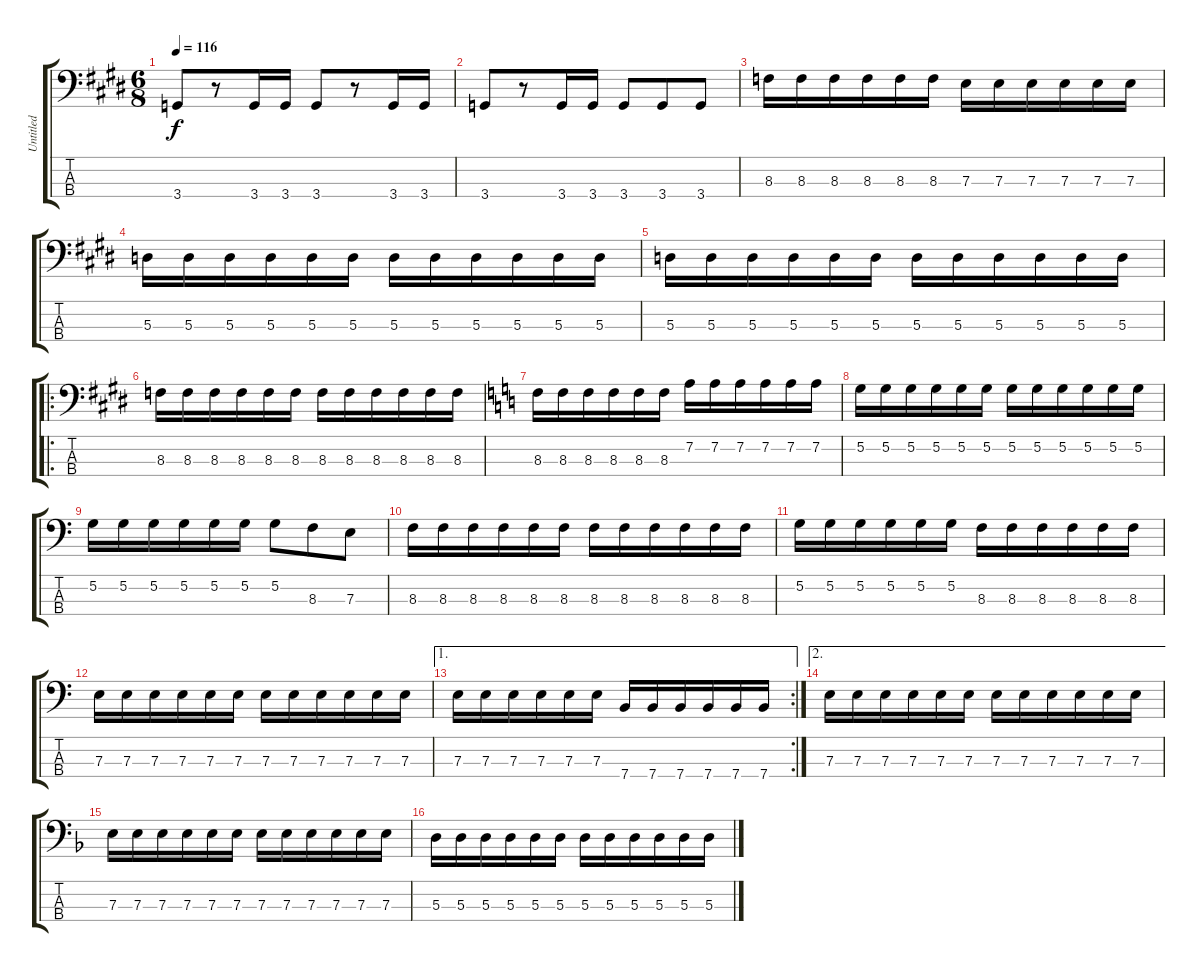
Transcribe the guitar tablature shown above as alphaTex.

\track ("Untitled" "Untitled") {instrument electricbassfinger}
\staff {score tabs}
\tuning (G2 D2 A1 E1) {hide}
\ts (6 8)
\tempo 116
\clef f4
\ks e
3.4.8{dy f} r.8 3.4.16 3.4.16 3.4.8 r.8 3.4.16 3.4.16 |
3.4.8 r.8 3.4.16 3.4.16 3.4.8 3.4.8 3.4.8 |
8.3.16 8.3.16 8.3.16 8.3.16 8.3.16 8.3.16 7.3.16 7.3.16 7.3.16 7.3.16 7.3.16 7.3.16 |
5.3.16 5.3.16 5.3.16 5.3.16 5.3.16 5.3.16 5.3.16 5.3.16 5.3.16 5.3.16 5.3.16 5.3.16 |
5.3.16 5.3.16 5.3.16 5.3.16 5.3.16 5.3.16 5.3.16 5.3.16 5.3.16 5.3.16 5.3.16 5.3.16 |
\ro
8.3.16 8.3.16 8.3.16 8.3.16 8.3.16 8.3.16 8.3.16 8.3.16 8.3.16 8.3.16 8.3.16 8.3.16 |
\ks c
8.3.16 8.3.16 8.3.16 8.3.16 8.3.16 8.3.16 7.2.16 7.2.16 7.2.16 7.2.16 7.2.16 7.2.16 |
5.2.16 5.2.16 5.2.16 5.2.16 5.2.16 5.2.16 5.2.16 5.2.16 5.2.16 5.2.16 5.2.16 5.2.16 |
5.2.16 5.2.16 5.2.16 5.2.16 5.2.16 5.2.16 5.2.8 8.3.8 7.3.8 |
8.3.16 8.3.16 8.3.16 8.3.16 8.3.16 8.3.16 8.3.16 8.3.16 8.3.16 8.3.16 8.3.16 8.3.16 |
5.2.16 5.2.16 5.2.16 5.2.16 5.2.16 5.2.16 8.3.16 8.3.16 8.3.16 8.3.16 8.3.16 8.3.16 |
7.3.16 7.3.16 7.3.16 7.3.16 7.3.16 7.3.16 7.3.16 7.3.16 7.3.16 7.3.16 7.3.16 7.3.16 |
\ae 1
\rc 2
7.3.16 7.3.16 7.3.16 7.3.16 7.3.16 7.3.16 7.4.16 7.4.16 7.4.16 7.4.16 7.4.16 7.4.16 |
\ae 2
7.3.16 7.3.16 7.3.16 7.3.16 7.3.16 7.3.16 7.3.16 7.3.16 7.3.16 7.3.16 7.3.16 7.3.16 |
\ks f
7.3.16 7.3.16 7.3.16 7.3.16 7.3.16 7.3.16 7.3.16 7.3.16 7.3.16 7.3.16 7.3.16 7.3.16 |
5.3.16 5.3.16 5.3.16 5.3.16 5.3.16 5.3.16 5.3.16 5.3.16 5.3.16 5.3.16 5.3.16 5.3.16
